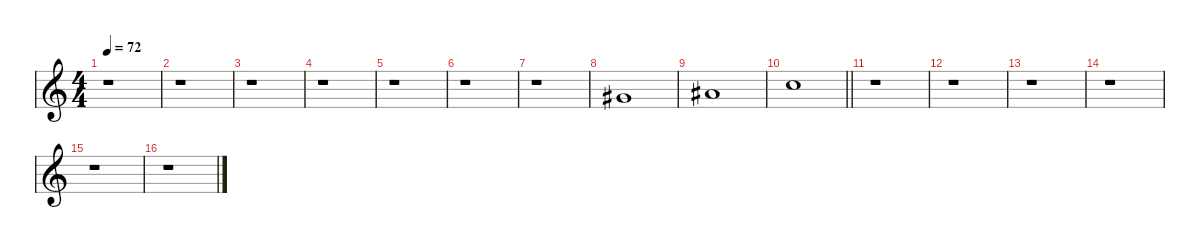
\defaultSystemsLayout 4
\hideDynamics
\bracketExtendMode nobrackets
\singleTrackTrackNamePolicy hidden
\multiTrackTrackNamePolicy hidden
\otherSystemsTrackNameOrientation horizontal
\track ("Fill" "fl.") {instrument flute}
\staff {score}
\tuning (E4 B3 G3 D3 A2 E2)
\ts (4 4)
\tempo 72
\clef g2
\ks c
r.1{dy mp beam Down} |
r.1{beam Down} |
r.1{beam Down} |
r.1{beam Down} |
r.1{beam Down} |
r.1{beam Down} |
r.1{beam Down} |
13.3{acc #}.1{beam Up} |
11.2{acc #}.1{dy f beam Up} |
\barLineRight lightlight
13.2.1{beam Down} |
r.1{beam Down} |
r.1{beam Down} |
r.1{beam Down} |
r.1{beam Down} |
r.1{beam Down} |
r.1{beam Down}
